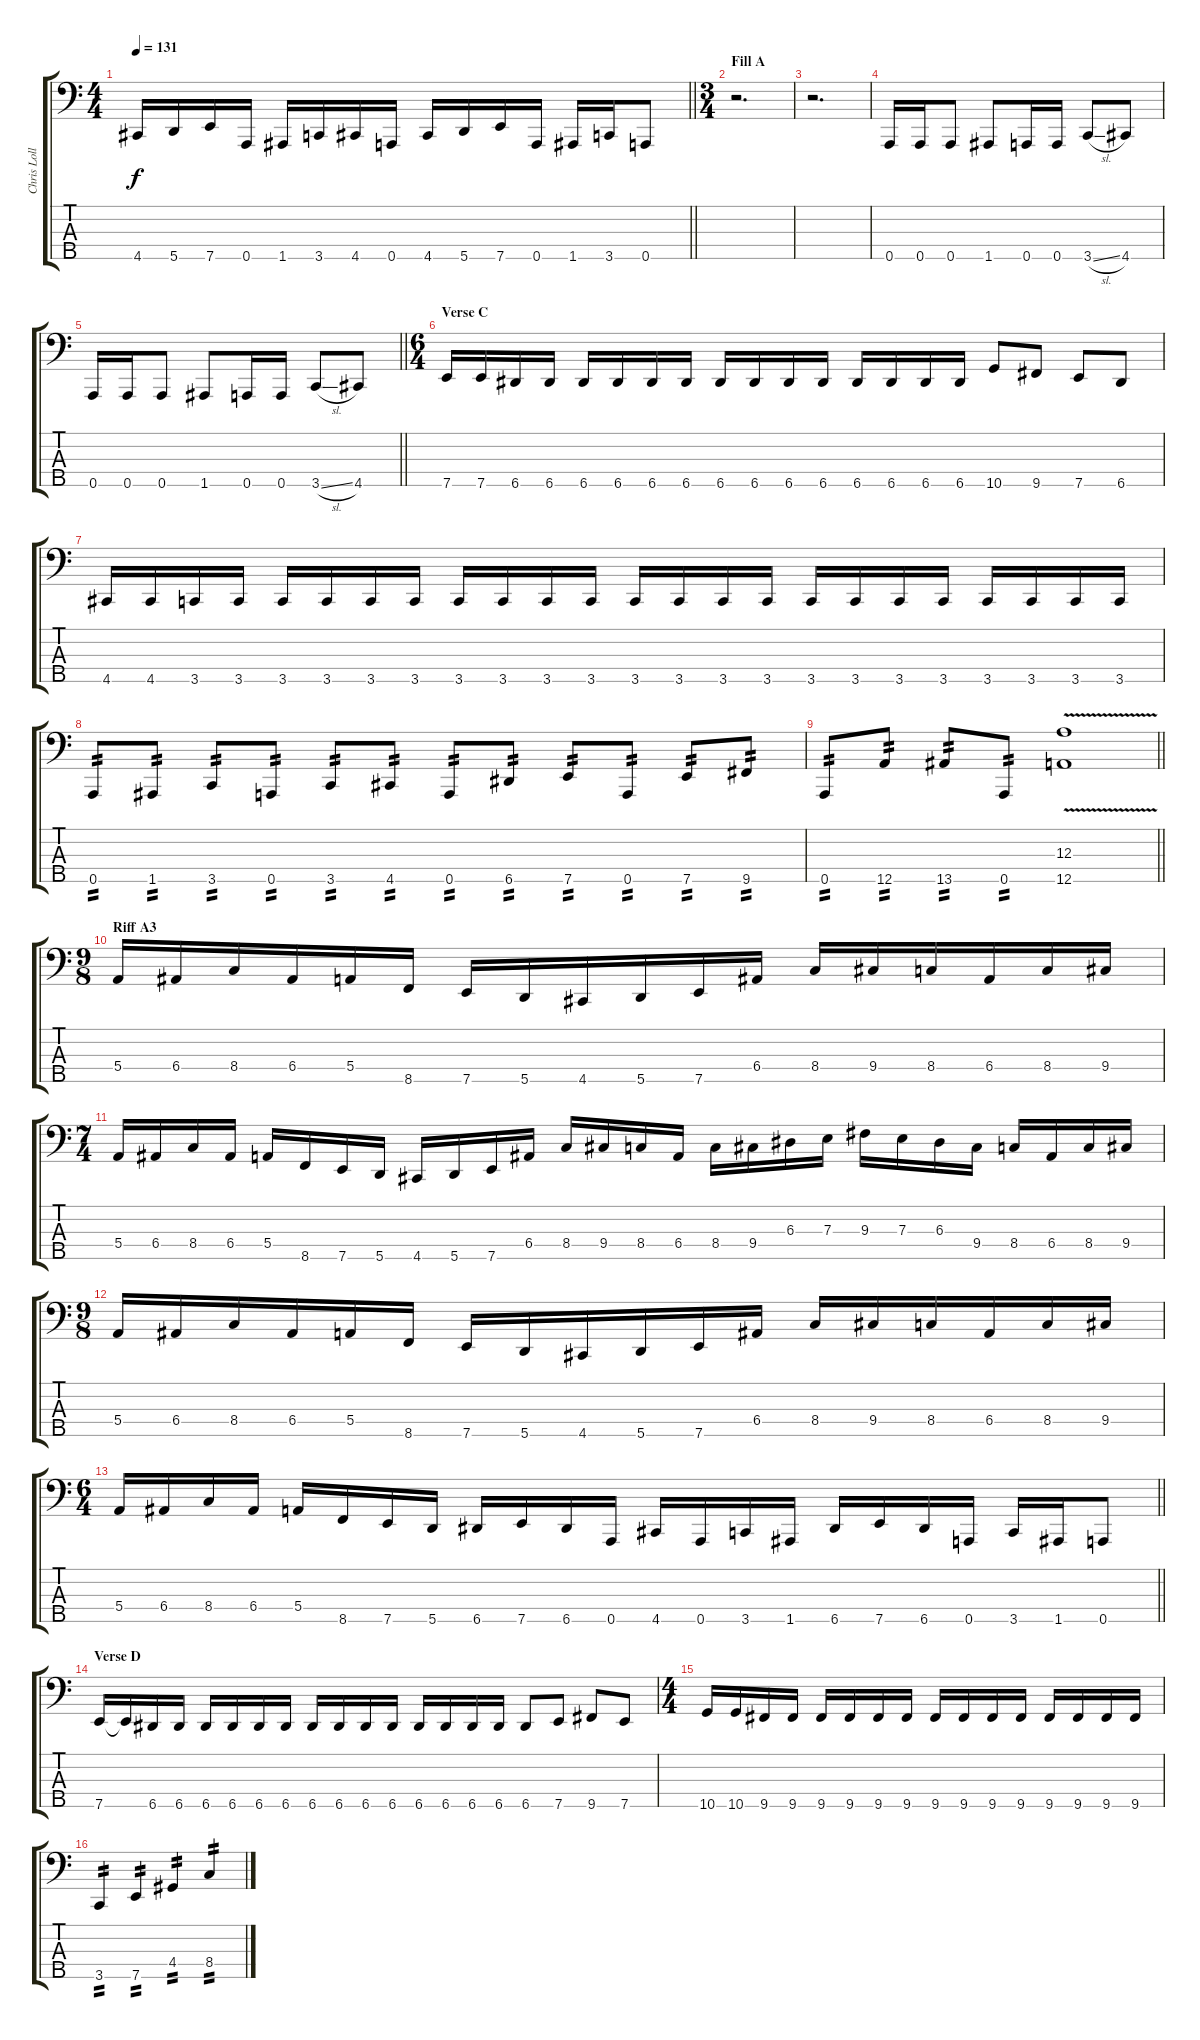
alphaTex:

\track ("Chris Lollis" "Chris Loll") {instrument electricbasspick}
\staff {score tabs}
\tuning (G2 D2 A1 E1 A0) {hide}
\ts (4 4)
\tempo 131
\clef f4
\barLineRight lightlight
\ks c
4.5.16{dy f} 5.5.16 7.5.16 0.5.16 1.5.16 3.5.16 4.5.16 0.5.16 4.5.16 5.5.16 7.5.16 0.5.16 1.5.16 3.5.16 0.5.8 |
\ts (3 4)
\section ("" "Fill A")
r.2{d} |
r.2{d} |
0.5.16 0.5.16 0.5.8 1.5.8 0.5.16 0.5.16 3.5{sl}.8 4.5.8 |
\barLineRight lightlight
0.5.16 0.5.16 0.5.8 1.5.8 0.5.16 0.5.16 3.5{sl}.8 4.5.8 |
\ts (6 4)
\section ("" "Verse C")
7.5.16 7.5.16 6.5.16 6.5.16 6.5.16 6.5.16 6.5.16 6.5.16 6.5.16 6.5.16 6.5.16 6.5.16 6.5.16 6.5.16 6.5.16 6.5.16 10.5.8 9.5.8 7.5.8 6.5.8 |
4.5.16 4.5.16 3.5.16 3.5.16 3.5.16 3.5.16 3.5.16 3.5.16 3.5.16 3.5.16 3.5.16 3.5.16 3.5.16 3.5.16 3.5.16 3.5.16 3.5.16 3.5.16 3.5.16 3.5.16 3.5.16 3.5.16 3.5.16 3.5.16 |
0.5.8{tp 2} 1.5.8{tp 2} 3.5.8{tp 2} 0.5.8{tp 2} 3.5.8{tp 2} 4.5.8{tp 2} 0.5.8{tp 2} 6.5.8{tp 2} 7.5.8{tp 2} 0.5.8{tp 2} 7.5.8{tp 2} 9.5.8{tp 2} |
\barLineRight lightlight
0.5.8{tp 2} 12.5.8{tp 2} 13.5.8{tp 2} 0.5.8{tp 2} (12.3 12.5{v}).1 |
\ts (9 8)
\section ("" "Riff A3")
5.4.16 6.4.16 8.4.16 6.4.16 5.4.16 8.5.16 7.5.16 5.5.16 4.5.16 5.5.16 7.5.16 6.4.16 8.4.16 9.4.16 8.4.16 6.4.16 8.4.16 9.4.16 |
\ts (7 4)
5.4.16 6.4.16 8.4.16 6.4.16 5.4.16 8.5.16 7.5.16 5.5.16 4.5.16 5.5.16 7.5.16 6.4.16 8.4.16 9.4.16 8.4.16 6.4.16 8.4.16 9.4.16 6.3.16 7.3.16 9.3.16 7.3.16 6.3.16 9.4.16 8.4.16 6.4.16 8.4.16 9.4.16 |
\ts (9 8)
5.4.16 6.4.16 8.4.16 6.4.16 5.4.16 8.5.16 7.5.16 5.5.16 4.5.16 5.5.16 7.5.16 6.4.16 8.4.16 9.4.16 8.4.16 6.4.16 8.4.16 9.4.16 |
\ts (6 4)
\barLineRight lightlight
5.4.16 6.4.16 8.4.16 6.4.16 5.4.16 8.5.16 7.5.16 5.5.16 6.5.16 7.5.16 6.5.16 0.5.16 4.5.16 0.5.16 3.5.16 1.5.16 6.5.16 7.5.16 6.5.16 0.5.16 3.5.16 1.5.16 0.5.8 |
\section ("" "Verse D")
7.5.16 7.5{t}.16 6.5.16 6.5.16 6.5.16 6.5.16 6.5.16 6.5.16 6.5.16 6.5.16 6.5.16 6.5.16 6.5.16 6.5.16 6.5.16 6.5.16 6.5.8 7.5.8 9.5.8 7.5.8 |
\ts (4 4)
10.5.16 10.5.16 9.5.16 9.5.16 9.5.16 9.5.16 9.5.16 9.5.16 9.5.16 9.5.16 9.5.16 9.5.16 9.5.16 9.5.16 9.5.16 9.5.16 |
3.5.4{tp 2} 7.5.4{tp 2} 4.4.4{tp 2} 8.4.4{tp 2}
